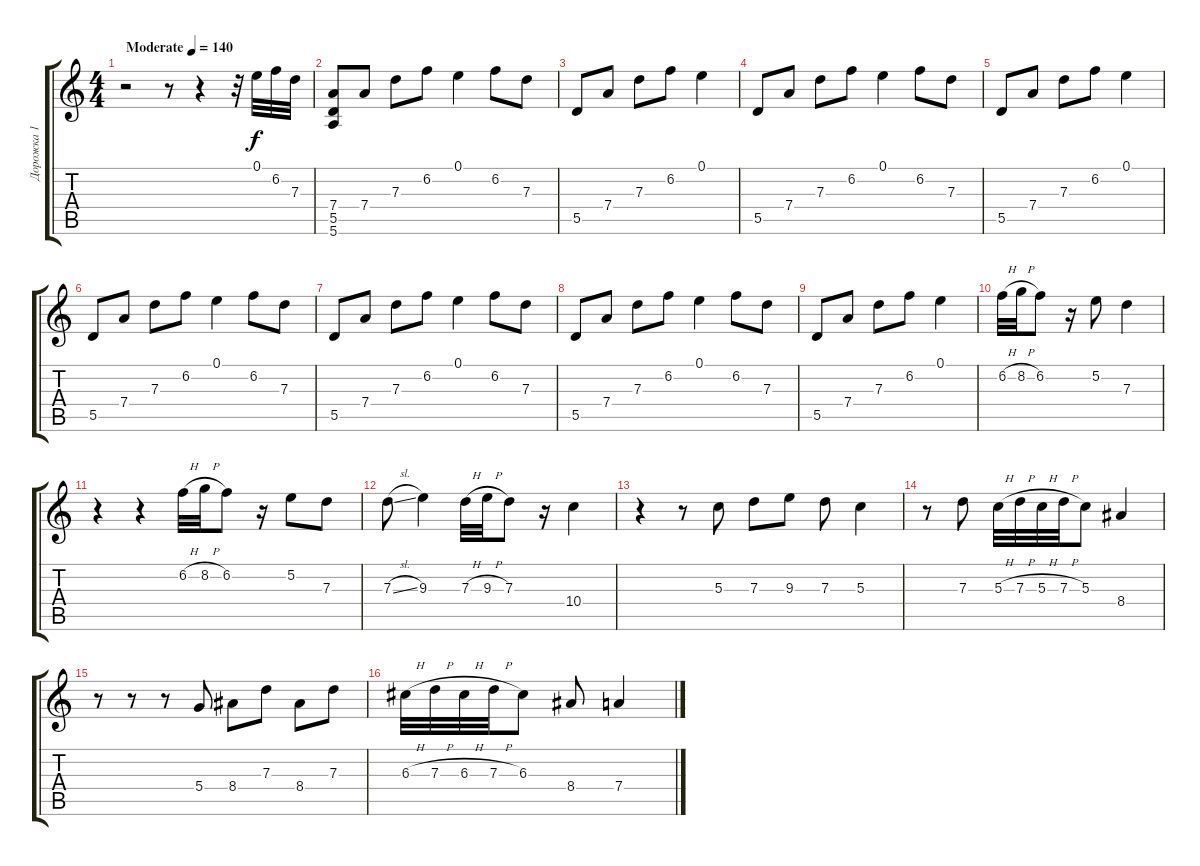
\track ("Дорожка 1" "Дорожка 1") {instrument acousticguitarsteel}
\staff {score tabs}
\tuning (E4 B3 G3 D3 A2 E2) {hide}
\ts (4 4)
\tempo (140 "Moderate")
\clef g2
\ks c
r.2{dy f instrument acousticguitarsteel} r.8 r.4 r.32 0.1.32 6.2.32 7.3.32 |
(7.4 5.5 5.6).8 7.4.8 7.3.8 6.2.8 0.1.4 6.2.8 7.3.8 |
5.5.8 7.4.8 7.3.8 6.2.8 0.1.4 |
5.5.8 7.4.8 7.3.8 6.2.8 0.1.4 6.2.8 7.3.8 |
5.5.8 7.4.8 7.3.8 6.2.8 0.1.4 |
5.5.8 7.4.8 7.3.8 6.2.8 0.1.4 6.2.8 7.3.8 |
5.5.8 7.4.8 7.3.8 6.2.8 0.1.4 6.2.8 7.3.8 |
5.5.8 7.4.8 7.3.8 6.2.8 0.1.4 6.2.8 7.3.8 |
5.5.8 7.4.8 7.3.8 6.2.8 0.1.4 |
6.2{h}.32 8.2{h}.32 6.2.8 r.16 5.2.8 7.3.4 |
r.4 r.4 6.2{h}.32 8.2{h}.32 6.2.8 r.16 5.2.8 7.3.8 |
7.3{sl}.8 9.3.4 7.3{h}.32 9.3{h}.32 7.3.8 r.16 10.4.4 |
r.4 r.8 5.3.8 7.3.8 9.3.8 7.3.8 5.3.4 |
r.8 7.3.8 5.3{h}.32 7.3{h}.32 5.3{h}.32 7.3{h}.32 5.3.8 8.4.4 |
r.8 r.8 r.8 5.4.8 8.4.8 7.3.8 8.4.8 7.3.8 |
6.3{h}.32 7.3{h}.32 6.3{h}.32 7.3{h}.32 6.3.8 8.4.8 7.4.4
